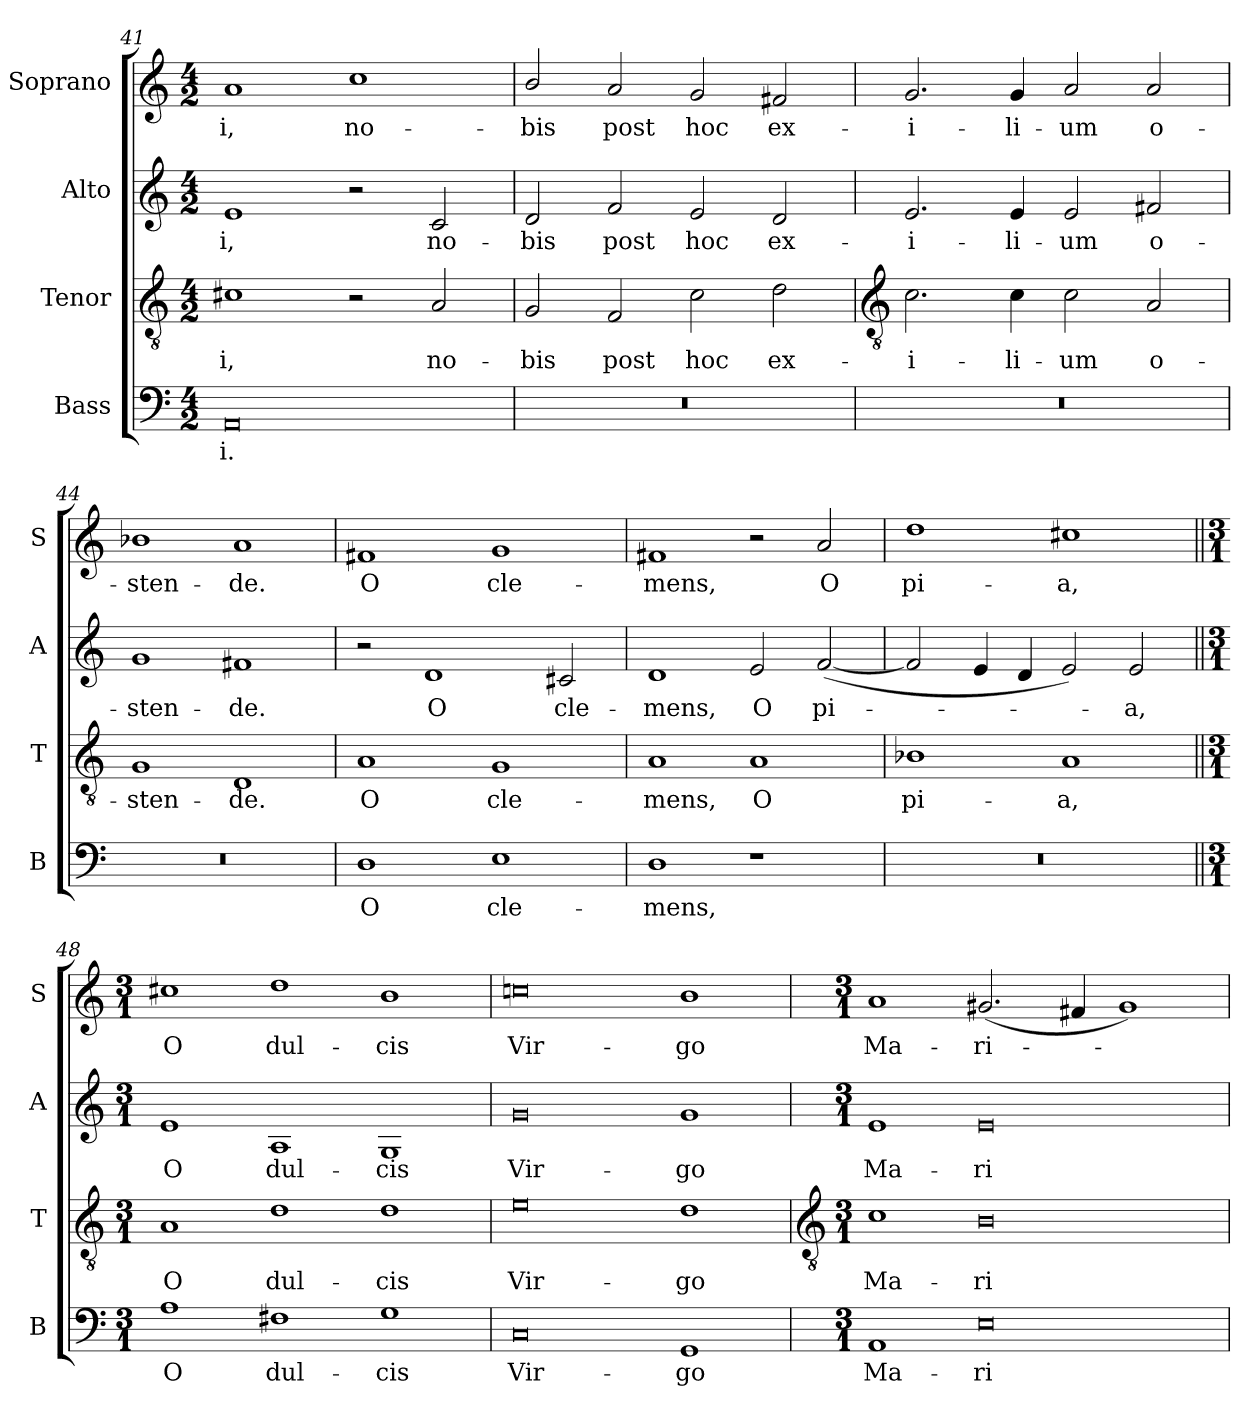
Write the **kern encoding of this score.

**kern	**text	**kern	**text	**kern	**text	**kern	**text
*part4	*part4	*part3	*part3	*part2	*part2	*part1	*part1
*staff4	*staff4	*staff3	*staff3	*staff2	*staff2	*staff1	*staff1
*I"Bass	*	*I"Tenor	*	*I"Alto	*	*I"Soprano	*
*I'B	*	*I'T	*	*I'A	*	*I'S	*
*clefF4	*	*clefGv2	*	*clefG2	*	*clefG2	*
*k[]	*	*k[]	*	*k[]	*	*k[]	*
*C:	*	*C:	*	*C:	*	*C:	*
*M4/2	*	*M4/2	*	*M4/2	*	*M4/2	*
=41	=41	=41	=41	=41	=41	=41	=41
!	!LO:LY:b	!	!LO:LY:b	!	!LO:LY:b	!	!LO:LY:b
0AA	-i.	1c#X	-i,	1e	-i,	1a	-i,
!	!	!	!	!	!	!	!LO:LY:b
.	.	2r	.	2r	.	1cc	no-
!	!	!	!LO:LY:b	!	!LO:LY:b	!	!
.	.	2A	no-	2c	no-	.	.
=42	=42	=42	=42	=42	=42	=42	=42
!	!	!	!LO:LY:b	!	!LO:LY:b	!	!LO:LY:b
0r	.	2G	-bis	2d	-bis	2b/	-bis
!	!	!	!LO:LY:b	!	!LO:LY:b	!	!LO:LY:b
.	.	2F	post	2f	post	2a	post
!	!	!	!LO:LY:b	!	!LO:LY:b	!	!LO:LY:b
.	.	2c	hoc	2e	hoc	2g	hoc
!	!	!	!LO:LY:b	!	!LO:LY:b	!	!LO:LY:b
.	.	2d	ex-	2d	ex-	2f#X	ex-
!!LO:LB:g=z
=43	=43	=43	=43	=43	=43	=43	=43
*	*	*clefGv2	*	*	*	*	*
!	!	!	!LO:LY:b	!	!LO:LY:b	!	!LO:LY:b
0r	.	2.c	-i-	2.e	-i-	2.g	-i-
!	!	!	!LO:LY:b	!	!LO:LY:b	!	!LO:LY:b
.	.	4c	-li-	4e	-li-	4g	-li-
!	!	!	!LO:LY:b	!	!LO:LY:b	!	!LO:LY:b
.	.	2c	-um	2e	-um	2a	-um
!	!	!	!LO:LY:b	!	!LO:LY:b	!	!LO:LY:b
.	.	2A	o-	2f#X	o-	2a	o-
=44	=44	=44	=44	=44	=44	=44	=44
!	!	!	!LO:LY:b	!	!LO:LY:b	!	!LO:LY:b
0r	.	1G	-sten-	1g	-sten-	1b-X	-sten-
!	!	!	!LO:LY:b	!	!LO:LY:b	!	!LO:LY:b
.	.	1D	-de.	1f#X	-de.	1a	-de.
=45	=45	=45	=45	=45	=45	=45	=45
!	!LO:LY:b	!	!LO:LY:b	!	!	!	!LO:LY:b
1D	O	1A	O	2r	.	1f#X	O
!	!	!	!	!	!LO:LY:b	!	!
.	.	.	.	1d	O	.	.
!	!LO:LY:b	!	!LO:LY:b	!	!	!	!LO:LY:b
1E	cle-	1G	cle-	.	.	1g	cle-
!	!	!	!	!	!LO:LY:b	!	!
.	.	.	.	2c#X	cle-	.	.
=46	=46	=46	=46	=46	=46	=46	=46
!	!LO:LY:b	!	!LO:LY:b	!	!LO:LY:b	!	!LO:LY:b
1D	-mens,	1A	-mens,	1d	-mens,	1f#X	-mens,
!	!	!	!LO:LY:b	!	!LO:LY:b	!	!
1r	.	1A	O	2e	O	2r	.
!	!	!	!	!	!LO:LY:b	!	!LO:LY:b
.	.	.	.	(<[2f	pi-	2a	O
=47	=47	=47	=47	=47	=47	=47	=47
!	!	!	!LO:LY:b	!	!	!	!LO:LY:b
0r	.	1B-X	pi-	2f]	.	1dd	pi-
.	.	.	.	4e	.	.	.
.	.	.	.	4d	.	.	.
!	!	!	!LO:LY:b	!	!	!	!LO:LY:b
.	.	1A	-a,	2e)	.	1cc#X	-a,
!	!	!	!	!	!LO:LY:b	!	!
.	.	.	.	2e	a,	.	.
=48||	=48||	=48||	=48||	=48||	=48||	=48||	=48||
*M3/1	*	*M3/1	*	*M3/1	*	*M3/1	*
!	!LO:LY:b	!	!LO:LY:b	!	!LO:LY:b	!	!LO:LY:b
1A	O	1A	O	1e	O	1cc#	O
!	!LO:LY:b	!	!LO:LY:b	!	!LO:LY:b	!	!LO:LY:b
1F#X	dul-	1d	dul-	1A	dul-	1dd	dul-
!	!LO:LY:b	!	!LO:LY:b	!	!LO:LY:b	!	!LO:LY:b
1G	-cis	1d	-cis	1G	-cis	1b	-cis
=49	=49	=49	=49	=49	=49	=49	=49
!	!LO:LY:b	!	!LO:LY:b	!	!LO:LY:b	!	!LO:LY:b
0C	Vir-	0e	Vir-	0g	Vir-	0ccn	Vir-
!	!LO:LY:b	!	!LO:LY:b	!	!LO:LY:b	!	!LO:LY:b
1GG	-go	1d	-go	1g	-go	1b	-go
!!LO:LB:g=z
=50	=50	=50	=50	=50	=50	=50	=50
*	*	*clefGv2	*	*	*	*	*
*M3/1	*	*M3/1	*	*M3/1	*	*M3/1	*
!	!LO:LY:b	!	!LO:LY:b	!	!LO:LY:b	!	!LO:LY:b
1AA	Ma-	1c	Ma-	1e	Ma-	1a	Ma-
!	!LO:LY:b	!	!LO:LY:b	!	!LO:LY:b	!	!LO:LY:b
0E	-ri-	0B	-ri-	0e	-ri-	(<2.g#X	-ri-
.	.	.	.	.	.	4f#X	.
.	.	.	.	.	.	1g#)	.
=	=	=	=	=	=	=	=
*-	*-	*-	*-	*-	*-	*-	*-
